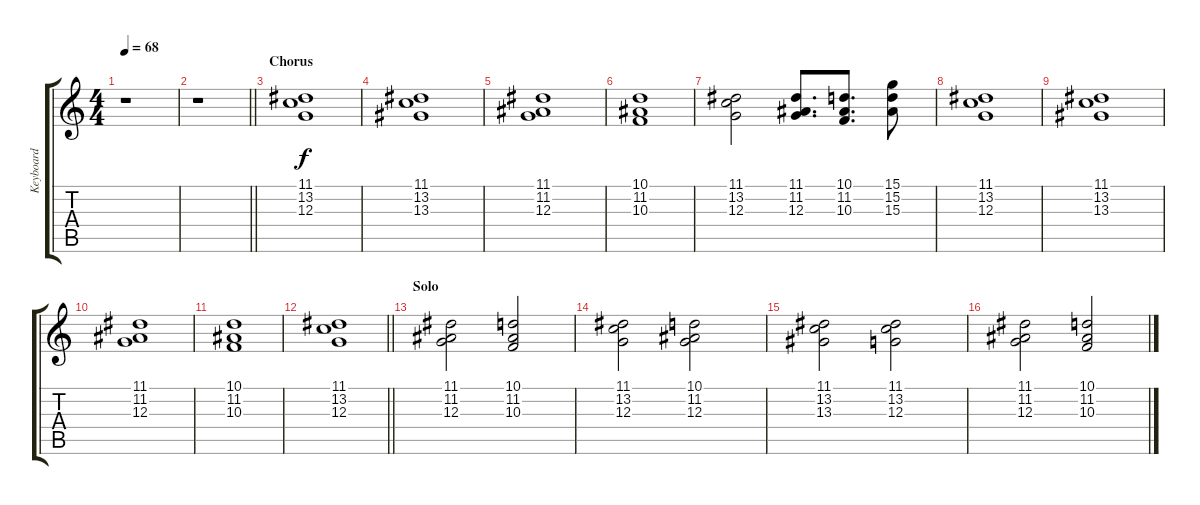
\track ("Keyboard" "Keyboard") {instrument stringensemble1}
\staff {score tabs}
\tuning (E4 B3 G3 D3 A2 E2) {hide}
\ts (4 4)
\tempo 68
\clef g2
\ks c
r.1{dy f} |
\barLineRight lightlight
r.1 |
\section ("" "Chorus")
(11.1 13.2 12.3).1 |
(11.1 13.2 13.3).1 |
(11.1 11.2 12.3).1 |
(10.1 11.2 10.3).1 |
(11.1 13.2 12.3).2 (11.1 11.2 12.3).8{d} (10.1 11.2 10.3).8{d} (15.1 15.2 15.3).8 |
(11.1 13.2 12.3).1 |
(11.1 13.2 13.3).1 |
(11.1 11.2 12.3).1 |
(10.1 11.2 10.3).1 |
\barLineRight lightlight
(11.1 13.2 12.3).1 |
\section ("" "Solo")
(11.1 11.2 12.3).2 (10.1 11.2 10.3).2 |
(11.1 13.2 12.3).2 (10.1 11.2 12.3).2 |
(11.1 13.2 13.3).2 (11.1 13.2 12.3).2 |
(11.1 11.2 12.3).2 (10.1 11.2 10.3).2
